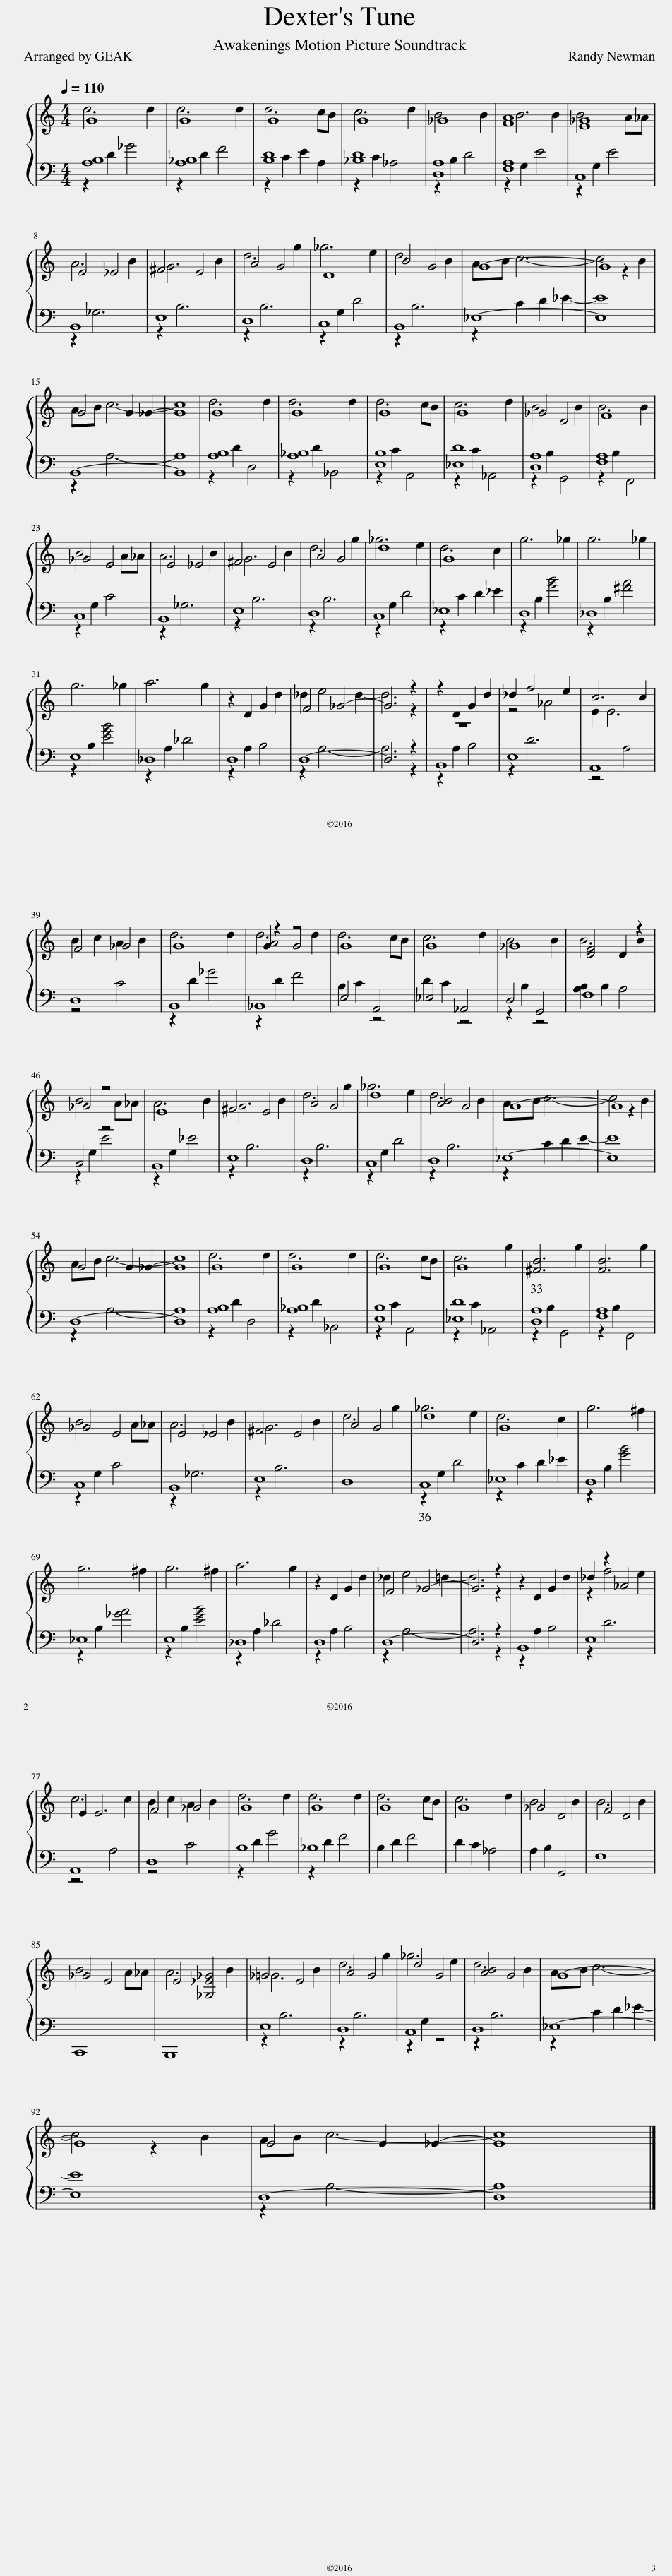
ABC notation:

X:1
%%score { ( 1 2 5 ) | ( 3 4 ) }
L:1/8
Q:1/4=110
M:4/4
I:linebreak $
K:C
V:1 treble
V:2 treble
V:5 treble
V:3 bass
V:4 bass
V:1
 G8 | G8 | G8 | G8 | _G8 | %5
 [FA]8 | [E_G]8 |$ E4 _E4 | ^F4 E4 | A4 G4 | %10
 D8 | B4 G4 | G8- | G8 |$ G4 G2 _G2- | %15
 G8 | G8 | G8 | G8 | G8 | %20
 _G4 D4 | F8 |$ _G4 E4 | E4 _E4 | ^F4 E4 | %25
 A4 G4 | d8 | G8 | g6 _g2 | g6 _g2 |$ %30
 g6 _g2 | a6 g2 | z2 D2 G2 d2 | F4 _G4- | G6 z2 | %35
 z2 D2 G2 d2 | _d2 f4 e2 | c6 c2 |$ F4 _G4 | G8 | %40
 A4 G4 | G8 | G8 | _G8 | [DF]4 D2 z2 |$ %45
 _G4 z4 | E8 | ^F4 E4 | A4 G4 | d8 | %50
 [AB]4 G4 | G8- | G8 |$ G4 G2 _G2- | G8 | %55
 G8 | G8 | G8 | G8 | [^FB]6 g2 | %60
 [FB]6 g2 |$ _G4 E4 | E4 _E4 | ^F4 E4 | A4 G4 | %65
 d8 | G8 | g6 ^f2 |$ g6 ^f2 | g6 ^f2 | %70
 a6 g2 | z2 D2 G2 d2 | F4 _G4- | G6 z2 | z2 D2 G2 d2 | %75
 _d2 z2 _A4 |$ E2 E6 | F4 _G4 | G8 | G8 | %80
 G8 | G8 | _G4 D4 | F4 D4 |$ _G4 E4 | %85
 E4 [_G,_E_G]4 | _G4 E4 | A4 G4 | d4 G4 | [AB]4 G4 | %90
 G8- |$ G8 | G4 G2 _G2- | G8 |] %94
V:2
 d6 d2 | d6 d2 | d6 cB | c6 d2 | B6 B2 | %5
 B6 B2 | B6 A_A |$ A6 B2 | G6 B2 | d6 g2 | %10
 _g6 e2 | d6 B2 | AB c6- | c4 z2 B2 |$ AB c6- | %15
 c8 | d6 d2 | d6 d2 | d6 cB | c6 d2 | %20
 B6 B2 | B6 B2 |$ B6 A_A | A6 B2 | G6 B2 | %25
 d6 g2 | _g6 e2 | d6 c2 | x8 | x8 |$ %30
 x8 | x8 | x8 | _d2 e4 d2- | d6 z2 | %35
 z8 | z4 _A4 | E2 E6 |$ B2 c2 A2 B2 | d6 d2 | %40
 d6 d2 | d6 cB | c6 d2 | B6 B2 | B6 B2 |$ %45
 B6 A_A | A6 B2 | G6 B2 | d6 g2 | _g6 e2 | %50
 d6 B2 | AB c6- | c4 z2 B2 |$ AB c6- | c8 | %55
 d6 d2 | d6 d2 | d6 cB | c6 g2 | x8 | %60
 x8 |$ B6 A_A | A6 B2 | G6 B2 | d6 g2 | %65
 _g6 e2 | d6 c2 | x8 |$ x8 | x8 | %70
 x8 | x8 | _d2 e4 =d2- | d6 z2 | x8 | %75
 z2 f4 e2 |$ c6 c2 | B2 c2 A2 B2 | d6 d2 | d6 d2 | %80
 d6 cB | c6 d2 | B6 B2 | B6 B2 |$ B6 A_A | %85
 A6 B2 | =G6 B2 | d6 g2 | _g6 e2 | d6 B2 | %90
 AB c6- |$ c4 z2 B2 | AB c6- | c8 |] %94
V:3
 [A,B,]8 | [A,_B,]8 | [B,D]8 | [_B,D]8 | [D,A,]8 | %5
 [F,A,]8 | C,8 |$ B,,8 | E,8 | D,8 | %10
 C,8 | B,,8 | _E,8- | E,8 |$ B,,8- | %15
 B,,8 | [A,B,]8 | [A,_B,]8 | [E,B,]8 | [_E,D]8 | %20
 [D,A,]8 | [F,A,]8 |$ C,8 | B,,8 | E,8 | %25
 D,8 | C,8 | _E,8 | D,8 | _D,8 |$ %30
 E,8 | _D,8 | D,8 | D,8- | D,6 z2 | %35
 B,,8 | E,8 | A,,8 |$ D,8 | B,,8 | %40
 _B,,8 | E,4 A,,4 | _E,4 _A,,4 | D,4 G,,4 | F,8 |$ %45
 C,4 z4 | B,,8 | E,8 | D,8 | C,8 | %50
 D,8 | _E,8- | E,8 |$ D,8- | D,8 | %55
 [A,B,]8 | [A,_B,]8 | [E,B,]8 | [_E,D]8 | [D,A,]8 | %60
 [F,A,]8 |$ C,8 | B,,8 | E,8 | D,8 | %65
 C,8 | _E,8 | D,8 |$ _E,8 | E,8 | %70
 _D,8 | D,8 | D,8- | D,6 z2 | B,,8 | %75
 E,8 |$ A,,8 | D,8 | B,8 | _B,8 | %80
 B,2 D2 F4 | D2 C2 _A,4 | A,2 B,2 G,,4 | F,8 |$ C,,8 | %85
 B,,,8 | E,8 | D,8 | C,8 | D,8 | %90
 _E,8- |$ E,8 | D,8- | D,8 |] %94
V:4
 z2 D2 _G4 | z2 D2 F4 | z2 C2 E2 A,2 | z2 C2 _A,4 | z2 B,2 D4 | %5
 z2 G,2 E4 | z2 G,2 E4 |$ z2 _G,6 | z2 B,6 | z2 B,6 | %10
 z2 G,2 D4 | z2 B,6 | z2 C2 D2 _E2- | E8 |$ z2 A,6- | %15
 A,8 | z2 D2 D,4 | z2 D2 _B,,4 | z2 C2 A,,4 | z2 C2 _A,,4 | %20
 z2 B,2 G,,4 | z2 B,2 F,,4 |$ z2 G,2 C4 | z2 _G,6 | z2 B,6 | %25
 z2 B,6 | z2 G,2 D4 | z2 C2 D2 _E2 | z2 B,2 [GB]4 | z2 B,2 [^FA]4 |$ %30
 z2 B,2 [EGB]4 | z2 A,2 _D4 | z2 A,2 B,4 | z2 A,6- | A,6 z2 | %35
 z2 A,2 B,4 | z2 D6 | z4 A,4 |$ z4 C4 | z2 D2 _G4 | %40
 z2 D2 F4 | B,2 C2 z4 | D2 C2 z4 | z2 B,2 z4 | [A,B,]2 B,2 A,4 |$ %45
 z2 G,2 E4 | z2 G,2 _E4 | z2 B,6 | z2 B,6 | z2 G,2 D4 | %50
 z2 B,6 | z2 C2 D2 E2- | E8 |$ z2 A,6- | A,8 | %55
 z2 D2 D,4 | z2 D2 _B,,4 | z2 C2 A,,4 | z2 C2 _A,,4 | z2 B,2 G,,4 | %60
 z2 B,2 F,,4 |$ z2 G,2 C4 | z2 _G,6 | z2 B,6 | x8 | %65
 z2 G,2 D4 | z2 C2 D2 _E2 | z2 B,2 [GB]4 |$ z2 B,2 [_GA]4 | z2 B,2 [EGB]4 | %70
 z2 A,2 _D4 | z2 A,2 B,4 | z2 A,6- | A,6 z2 | z2 A,2 B,4 | %75
 z2 D6 |$ z4 A,4 | z4 C4 | z2 D2 G4 | z2 D2 F4 | %80
 x8 | x8 | x8 | x8 |$ x8 | %85
 x8 | z2 B,6 | z2 B,6 | z2 G,2 z4 | z2 B,6 | %90
 z2 C2 D2 _E2- |$ E8 | z2 A,6- | A,8 |] %94
V:5
 x8 | x8 | x8 | x8 | x8 | %5
 x8 | x8 |$ x8 | x8 | x8 | %10
 x8 | x8 | x8 | x8 |$ x8 | %15
 x8 | x8 | x8 | x8 | x8 | %20
 x8 | x8 |$ x8 | x8 | x8 | %25
 x8 | x8 | x8 | x8 | x8 |$ %30
 x8 | x8 | x8 | x8 | x8 | %35
 x8 | x8 | x8 |$ x8 | x8 | %40
 G2 z2 z4 | x8 | x8 | x8 | x8 |$ %45
 x8 | x8 | x8 | x8 | x8 | %50
 x8 | x8 | x8 |$ x8 | x8 | %55
 x8 | x8 | x8 | x8 | x8 | %60
 x8 |$ x8 | x8 | x8 | x8 | %65
 x8 | x8 | x8 |$ x8 | x8 | %70
 x8 | x8 | x8 | x8 | x8 | %75
 x8 |$ x8 | x8 | x8 | x8 | %80
 x8 | x8 | x8 | x8 |$ x8 | %85
 x8 | x8 | x8 | x8 | x8 | %90
 x8 |$ x8 | x8 | x8 |] %94
